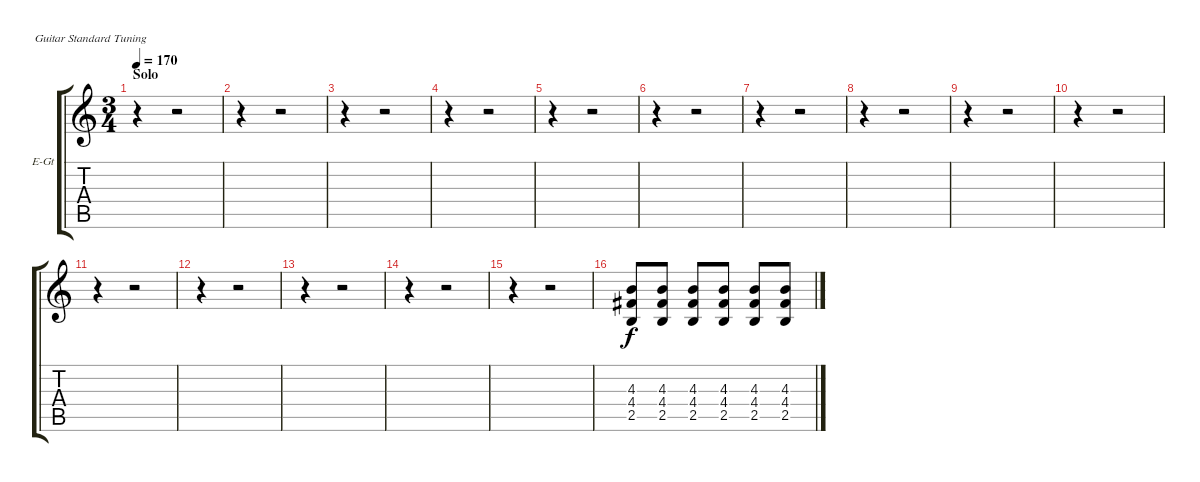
\defaultSystemsLayout 4
\bracketExtendMode groupsimilarinstruments
\firstSystemTrackNameOrientation horizontal
\otherSystemsTrackNameOrientation horizontal
\track ("Second (Drive)" "E-Gt") {instrument distortionguitar}
\staff {score tabs}
\tuning (E4 B3 G3 D3 A2 E2)
\ts (3 4)
\section ("" "Solo")
\tempo 170
\clef g2
\scale
0.333333
\ks c
r.4{dy f} r.2 |
\scale
0.333333 r.4 r.2 |
\scale
0.333333 r.4 r.2 |
\scale
0.333333 r.4 r.2 |
\scale
0.333333 r.4 r.2 |
\scale
0.333333 r.4 r.2 |
\scale
0.333333 r.4 r.2 |
\scale
0.333333 r.4 r.2 |
\scale
0.333333 r.4 r.2 |
\scale
0.333333 r.4 r.2 |
\scale
0.333333 r.4 r.2 |
\scale
0.333333 r.4 r.2 |
\scale
0.333333 r.4 r.2 |
\scale
0.333333 r.4 r.2 |
\scale
0.333333 r.4 r.2 |
\scale
0.333333 (4.4 2.5 4.3).8 (4.4 2.5 4.3).8 (4.4 2.5 4.3).8 (4.4 2.5 4.3).8 (4.4 2.5 4.3).8 (4.4 2.5 4.3).8
